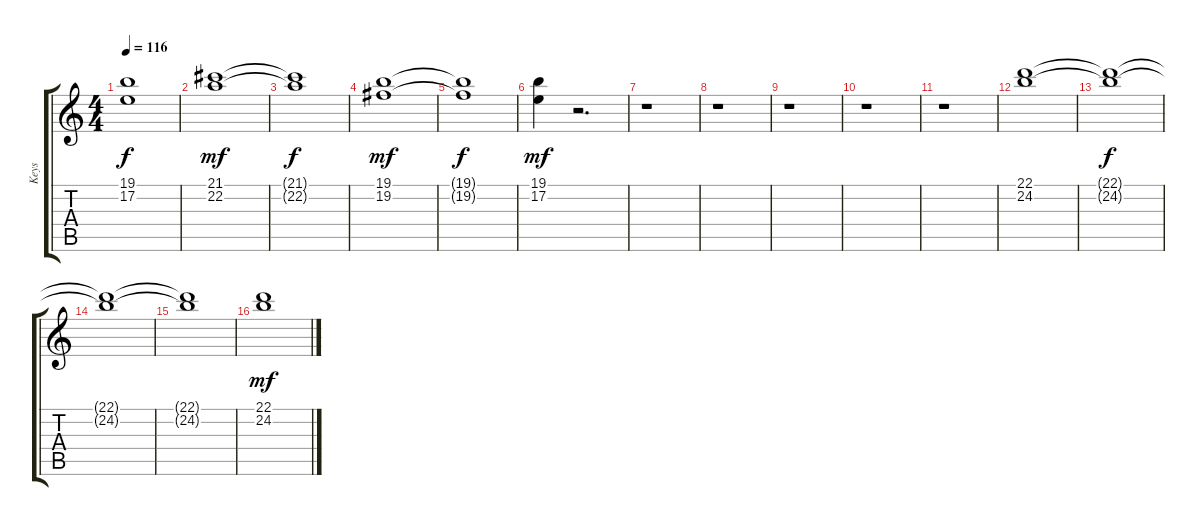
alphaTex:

\track ("Keys" "Keys") {instrument rockorgan}
\staff {score tabs}
\tuning (E4 B3 G3 D3 A2 E2) {hide}
\ts (4 4)
\tempo 116
\clef g2
\ks c
(19.1{t} 17.2{t}).1{dy f} |
(21.1 22.2).1{dy mf} |
(21.1{t} 22.2{t}).1{dy f} |
(19.1 19.2).1{dy mf} |
(19.1{t} 19.2{t}).1{dy f} |
(19.1 17.2).4{dy mf} r.2{d} |
r.1 |
r.1 |
r.1 |
r.1 |
r.1 |
(22.1 24.2).1 |
(22.1{t} 24.2{t}).1{dy f} |
(22.1{t} 24.2{t}).1 |
(22.1{t} 24.2{t}).1 |
(22.1 24.2).1{dy mf}
